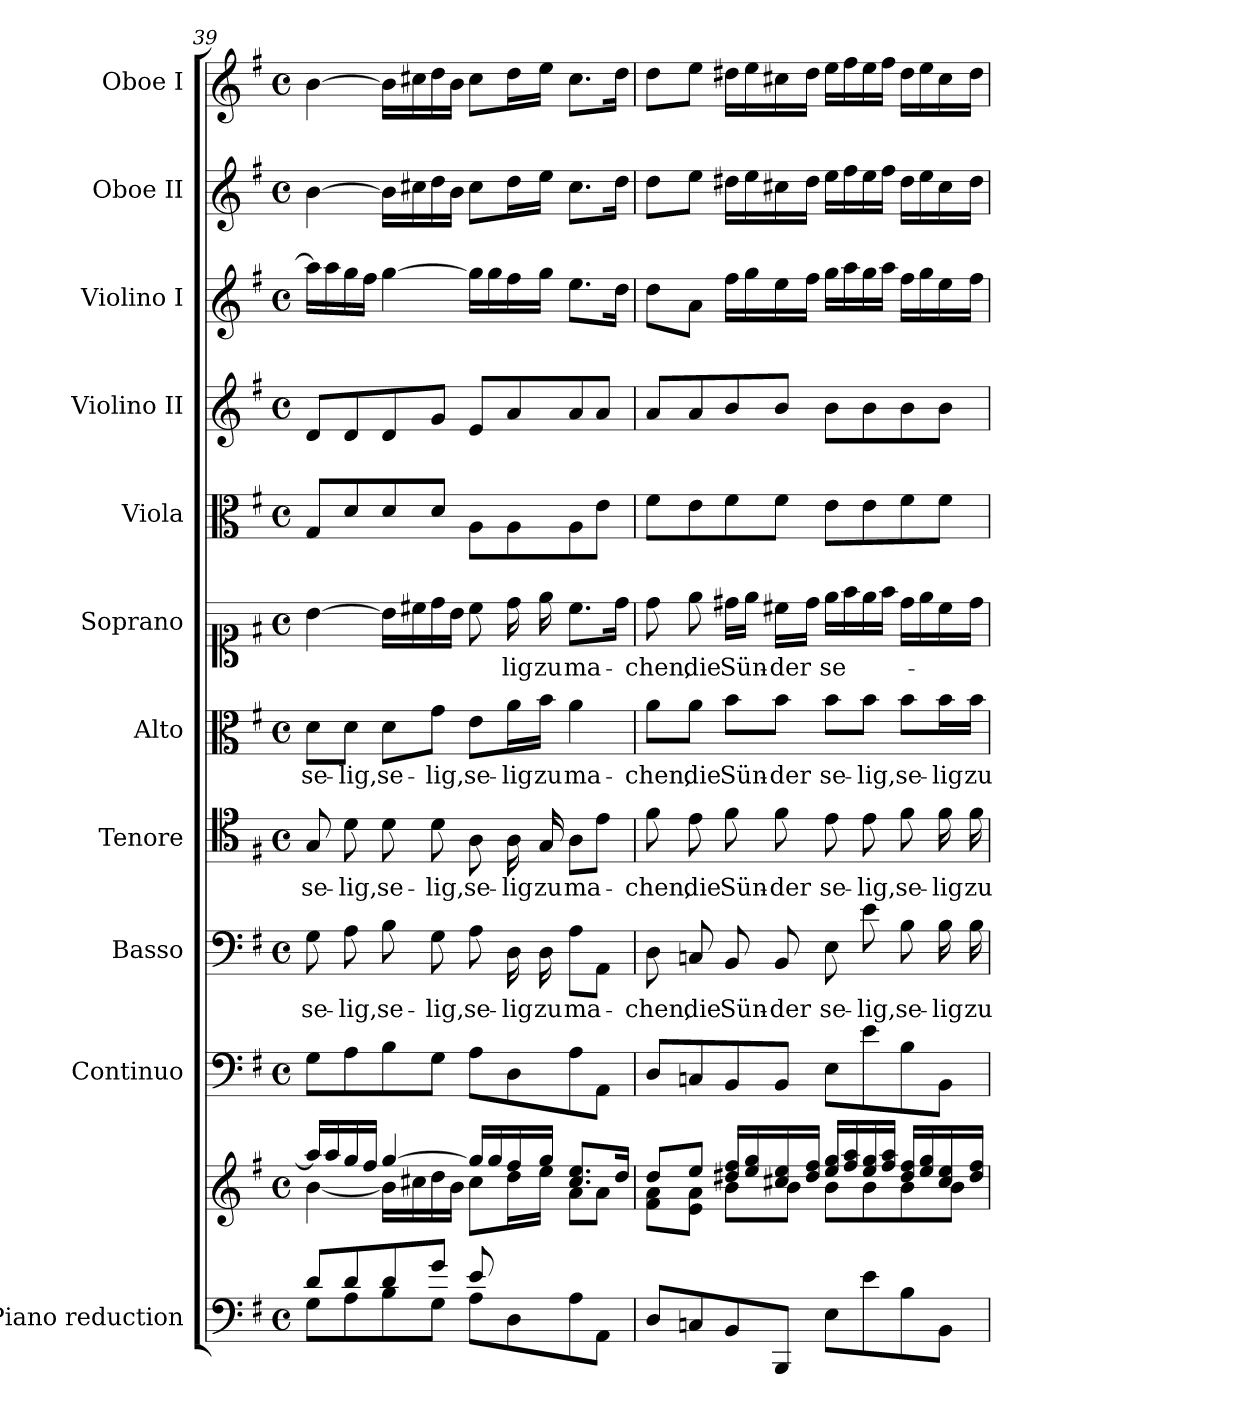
**kern	**kern	**kern	**kern	**text	**kern	**text	**kern	**text	**kern	**text	**kern	**kern	**kern	**kern	**kern
*part11	*part11	*part10	*part9	*part9	*part8	*part8	*part7	*part7	*part6	*part6	*part5	*part4	*part3	*part2	*part1
*staff12	*staff11	*staff10	*staff9	*staff9	*staff8	*staff8	*staff7	*staff7	*staff6	*staff6	*staff5	*staff4	*staff3	*staff2	*staff1
*I"Piano reduction	*	*I"Continuo	*I"Basso	*	*I"Tenore	*	*I"Alto	*	*I"Soprano	*	*I"Viola	*I"Violino II	*I"Violino I	*I"Oboe II	*I"Oboe I
*I'Pno	*	*	*	*	*	*	*	*	*	*	*	*	*	*I'Ob	*I'Ob
!!LO:PB:g=z
*clefF4	*clefG2	*clefF4	*clefF4	*	*clefC4	*	*clefC3	*	*clefC1	*	*clefC3	*clefG2	*clefG2	*clefG2	*clefG2
*k[f#]	*k[f#]	*k[f#]	*k[f#]	*	*k[f#]	*	*k[f#]	*	*k[f#]	*	*k[f#]	*k[f#]	*k[f#]	*k[f#]	*k[f#]
*M4/4	*M4/4	*M4/4	*M4/4	*	*M4/4	*	*M4/4	*	*M4/4	*	*M4/4	*M4/4	*M4/4	*M4/4	*M4/4
*met(c)	*met(c)	*met(c)	*met(c)	*	*met(c)	*	*met(c)	*	*met(c)	*	*met(c)	*met(c)	*met(c)	*met(c)	*met(c)
=39	=39	=39	=39	=39	=39	=39	=39	=39	=39	=39	=39	=39	=39	=39	=39
*^	*^	*	*	*	*	*	*	*	*	*	*	*	*	*	*
*	*	*	*^	*	*	*	*	*	*	*	*	*	*	*	*	*	*
!	!	!	!	!	!	!	!LO:LY:b	!	!LO:LY:b	!	!LO:LY:b	!	!	!	!	!	!	!
8d/L	8G\L	16aa/LL]	[4b\	8ryy	8G\L	8G\	se-	8G/	se-	8d\L	se-	[4b\	.	8G/L	8d/L	16aa\LL]	[4b\	[4b\
.	.	16aa/	.	.	.	.	.	.	.	.	.	.	.	.	.	16aa\	.	.
*	*	*	*v	*v	*	*	*	*	*	*	*	*	*	*	*	*	*	*
!	!	!	!	!	!	!LO:LY:b	!	!LO:LY:b	!	!LO:LY:b	!	!	!	!	!	!	!
8d/	8A\	16gg/	.	8A\	8A\	-lig,	8d\	-lig,	8d\J	-lig,	.	.	8d/	8d/	16gg\	.	.
.	.	16ff#/JJ	.	.	.	.	.	.	.	.	.	.	.	.	16ff#\JJ	.	.
!	!	!	!	!	!	!LO:LY:b	!	!LO:LY:b	!	!LO:LY:b	!	!	!	!	!	!	!
8d/	8B\	[4gg/	16b\LL]	8B\	8B\	se-	8d\	se-	8d\L	se-	16b\LL]	.	8d/	8d/	[4gg\	16b\LL]	16b\LL]
.	.	.	16cc#X\	.	.	.	.	.	.	.	16cc#X\	.	.	.	.	16cc#X\	16cc#X\
!	!	!	!	!	!	!LO:LY:b	!	!LO:LY:b	!	!LO:LY:b	!	!	!	!	!	!	!
8g/J	8G\J	.	16dd\	8G\J	8G\	-lig,	8d\	-lig,	8g\J	-lig,	16dd\	.	8d/J	8g/J	.	16dd\	16dd\
.	.	.	16b\JJ	.	.	.	.	.	.	.	16b\JJ	.	.	.	.	16b\JJ	16b\JJ
!	!	!	!	!	!	!LO:LY:b	!	!LO:LY:b	!	!LO:LY:b	!	!	!	!	!	!	!
8e/L	8A\L	16gg/LL]	8cc#\L	8A\L	8A\	se-	8A\	se-	8e\L	se-	8cc#\	.	8A\L	8e/L	16gg\LL]	8cc#\L	8cc#\L
.	.	16gg/	.	.	.	.	.	.	.	.	.	.	.	.	16gg\	.	.
*	*	*	*^	*	*	*	*	*	*	*	*	*	*	*	*	*	*
!	!	!	!	!	!	!	!LO:LY:b	!	!LO:LY:b	!	!LO:LY:b	!	!LO:LY:b	!	!	!	!	!
8ryy	8D\	16ff#/	16dd\L	8a\J	8D\	16D\	-lig	16A\	-lig	16a\L	-lig	16dd\	-lig	8A\	8a/	16ff#\	16dd\L	16dd\L
!	!	!	!	!	!	!	!LO:LY:b	!	!LO:LY:b	!	!LO:LY:b	!	!LO:LY:b	!	!	!	!	!
.	.	16gg/JJ	16ee\JJ	.	.	16D\	zu	16G/	zu	16b\JJ	zu	16ee\	zu	.	.	16gg\JJ	16ee\JJ	16ee\JJ
!	!	!	!	!	!	!	!LO:LY:b	!	!LO:LY:b	!	!LO:LY:b	!	!LO:LY:b	!	!	!	!	!
4ryy	8A\	8.cc#/ 8.ee/L	8a\L	4ryy	8A\	8A\L	ma-	8A\L	ma-	4a\	ma-	8.cc#\L	ma-	8A\	8a/	8.ee\L	8.cc#\L	8.cc#\L
.	8AA\J	.	8a\J	.	8AA\J	8AA\J	.	8e\J	.	.	.	.	.	8e\J	8a/J	.	.	.
.	.	16dd/Jk	.	.	.	.	.	.	.	.	.	16dd\Jk	.	.	.	16dd\Jk	16dd\Jk	16dd\Jk
*v	*v	*	*	*	*	*	*	*	*	*	*	*	*	*	*	*	*	*
*	*	*v	*v	*	*	*	*	*	*	*	*	*	*	*	*	*	*
=40	=40	=40	=40	=40	=40	=40	=40	=40	=40	=40	=40	=40	=40	=40	=40	=40
!	!	!	!	!	!LO:LY:b	!	!LO:LY:b	!	!LO:LY:b	!	!LO:LY:b	!	!	!	!	!
8D/L	8dd/L	8f#\ 8a\L	8D/L	8D\	-chen,	8f#\	-chen,	8a\L	-chen,	8dd\	-chen,	8f#\L	8a/L	8dd\L	8dd\L	8dd\L
!	!	!	!	!	!LO:LY:b	!	!LO:LY:b	!	!LO:LY:b	!	!LO:LY:b	!	!	!	!	!
8Cn/	8ee/J	8e\ 8a\J	8Cn/	8Cn/	die	8e\	die	8a\J	die	8ee\	die	8e\	8a/	8a\J	8ee\J	8ee\J
!	!	!	!	!	!LO:LY:b	!	!LO:LY:b	!	!LO:LY:b	!	!LO:LY:b	!	!	!	!	!
8BB/	16dd#X/ 16ff#/LL	8b\L	8BB/	8BB/	Sün-	8f#\	Sün-	8b\L	Sün-	16dd#X\LL	Sün-	8f#\	8b/	16ff#\LL	16dd#X\LL	16dd#X\LL
.	16ee/ 16gg/	.	.	.	.	.	.	.	.	16ee\JJ	.	.	.	16gg\	16ee\	16ee\
!	!	!	!	!	!LO:LY:b	!	!LO:LY:b	!	!LO:LY:b	!	!LO:LY:b	!	!	!	!	!
8BBB/J	16cc#X/ 16ee/	8b\J	8BB/J	8BB/	-der	8f#\	-der	8b\J	-der	16cc#X\LL	-der	8f#\J	8b/J	16ee\	16cc#X\	16cc#X\
.	16dd#/ 16ff#/JJ	.	.	.	.	.	.	.	.	16dd#\JJ	.	.	.	16ff#\JJ	16dd#\JJ	16dd#\JJ
!	!	!	!	!	!LO:LY:b	!	!LO:LY:b	!	!LO:LY:b	!	!LO:LY:b	!	!	!	!	!
8E\L	16ee/ 16gg/LL	8b\L	8E\L	8E\	se-	8e\	se-	8b\L	se-	16ee\LL	se-	8e\L	8b\L	16gg\LL	16ee\LL	16ee\LL
.	16ff#/ 16aa/	.	.	.	.	.	.	.	.	16ff#\	.	.	.	16aa\	16ff#\	16ff#\
!	!	!	!	!	!LO:LY:b	!	!LO:LY:b	!	!LO:LY:b	!	!	!	!	!	!	!
8e\	16ee/ 16gg/	8b\	8e\	8e\	-lig,	8e\	-lig,	8b\J	-lig,	16ee\	.	8e\	8b\	16gg\	16ee\	16ee\
.	16ff#/ 16aa/JJ	.	.	.	.	.	.	.	.	16ff#\JJ	.	.	.	16aa\JJ	16ff#\JJ	16ff#\JJ
!	!	!	!	!	!LO:LY:b	!	!LO:LY:b	!	!LO:LY:b	!	!	!	!	!	!	!
8B\	16dd#/ 16ff#/LL	8b\	8B\	8B\	se-	8f#\	se-	8b\L	se-	16dd#\LL	.	8f#\	8b\	16ff#\LL	16dd#\LL	16dd#\LL
.	16ee/ 16gg/	.	.	.	.	.	.	.	.	16ee\	.	.	.	16gg\	16ee\	16ee\
!	!	!	!	!	!LO:LY:b	!	!LO:LY:b	!	!LO:LY:b	!	!	!	!	!	!	!
8BB\J	16cc#/ 16ee/	8b\J	8BB\J	16B\	-lig	16f#\	-lig	16b\L	-lig	16cc#\	.	8f#\J	8b\J	16ee\	16cc#\	16cc#\
!	!	!	!	!	!LO:LY:b	!	!LO:LY:b	!	!LO:LY:b	!	!	!	!	!	!	!
.	16dd#/ 16ff#/JJ	.	.	16B\	zu	16f#\	zu	16b\JJ	zu	16dd#\JJ	.	.	.	16ff#\JJ	16dd#\JJ	16dd#\JJ
*	*v	*v	*	*	*	*	*	*	*	*	*	*	*	*	*	*
=	=	=	=	=	=	=	=	=	=	=	=	=	=	=	=
*-	*-	*-	*-	*-	*-	*-	*-	*-	*-	*-	*-	*-	*-	*-	*-
